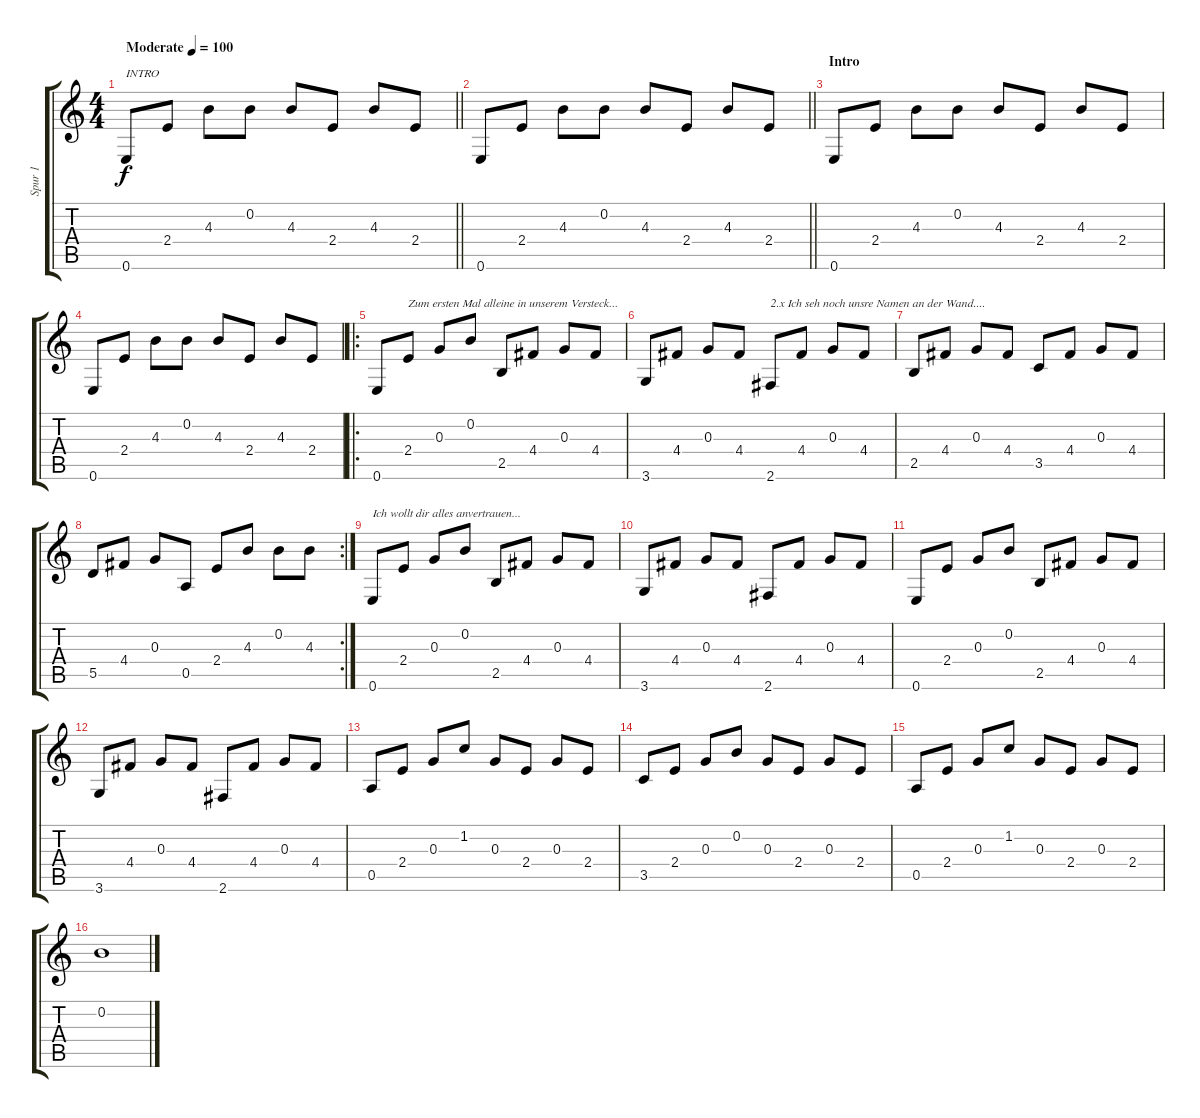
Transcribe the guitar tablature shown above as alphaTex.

\track ("Spur 1" "Spur 1") {instrument acousticguitarsteel}
\staff {score tabs}
\tuning (E4 B3 G3 D3 A2 E2) {hide}
\ts (4 4)
\tempo (100 "Moderate")
\clef g2
\barLineRight lightlight
\ks c
0.6.8{txt "INTRO" dy f instrument acousticguitarsteel} 2.4.8 4.3.8 0.2.8 4.3.8 2.4.8 4.3.8 2.4.8 |
\section ("" "")
\barLineRight lightlight
0.6.8 2.4.8 4.3.8 0.2.8 4.3.8 2.4.8 4.3.8 2.4.8 |
\section ("" "Intro")
0.6.8 2.4.8 4.3.8 0.2.8 4.3.8 2.4.8 4.3.8 2.4.8 |
0.6.8 2.4.8 4.3.8 0.2.8 4.3.8 2.4.8 4.3.8 2.4.8 |
\ro
0.6.8 2.4.8{txt "Zum ersten Mal alleine in unserem Versteck..."} 0.3.8 0.2.8 2.5.8 4.4.8 0.3.8 4.4.8 |
3.6.8 4.4.8 0.3.8 4.4.8 2.6.8{txt "2.x Ich seh noch unsre Namen an der Wand...."} 4.4.8 0.3.8 4.4.8 |
2.5.8 4.4.8 0.3.8 4.4.8 3.5.8 4.4.8 0.3.8 4.4.8 |
\rc 2
5.5.8 4.4.8 0.3.8 0.5.8 2.4.8 4.3.8 0.2.8 4.3.8 |
0.6.8{txt "Ich wollt dir alles anvertrauen..."} 2.4.8 0.3.8 0.2.8 2.5.8 4.4.8 0.3.8 4.4.8 |
3.6.8 4.4.8 0.3.8 4.4.8 2.6.8 4.4.8 0.3.8 4.4.8 |
0.6.8 2.4.8 0.3.8 0.2.8 2.5.8 4.4.8 0.3.8 4.4.8 |
3.6.8 4.4.8 0.3.8 4.4.8 2.6.8 4.4.8 0.3.8 4.4.8 |
0.5.8{txt ""} 2.4.8 0.3.8 1.2.8 0.3.8 2.4.8 0.3.8 2.4.8 |
3.5.8 2.4.8 0.3.8 0.2.8 0.3.8 2.4.8 0.3.8 2.4.8 |
0.5.8 2.4.8 0.3.8 1.2.8 0.3.8 2.4.8 0.3.8 2.4.8 |
0.2.1
